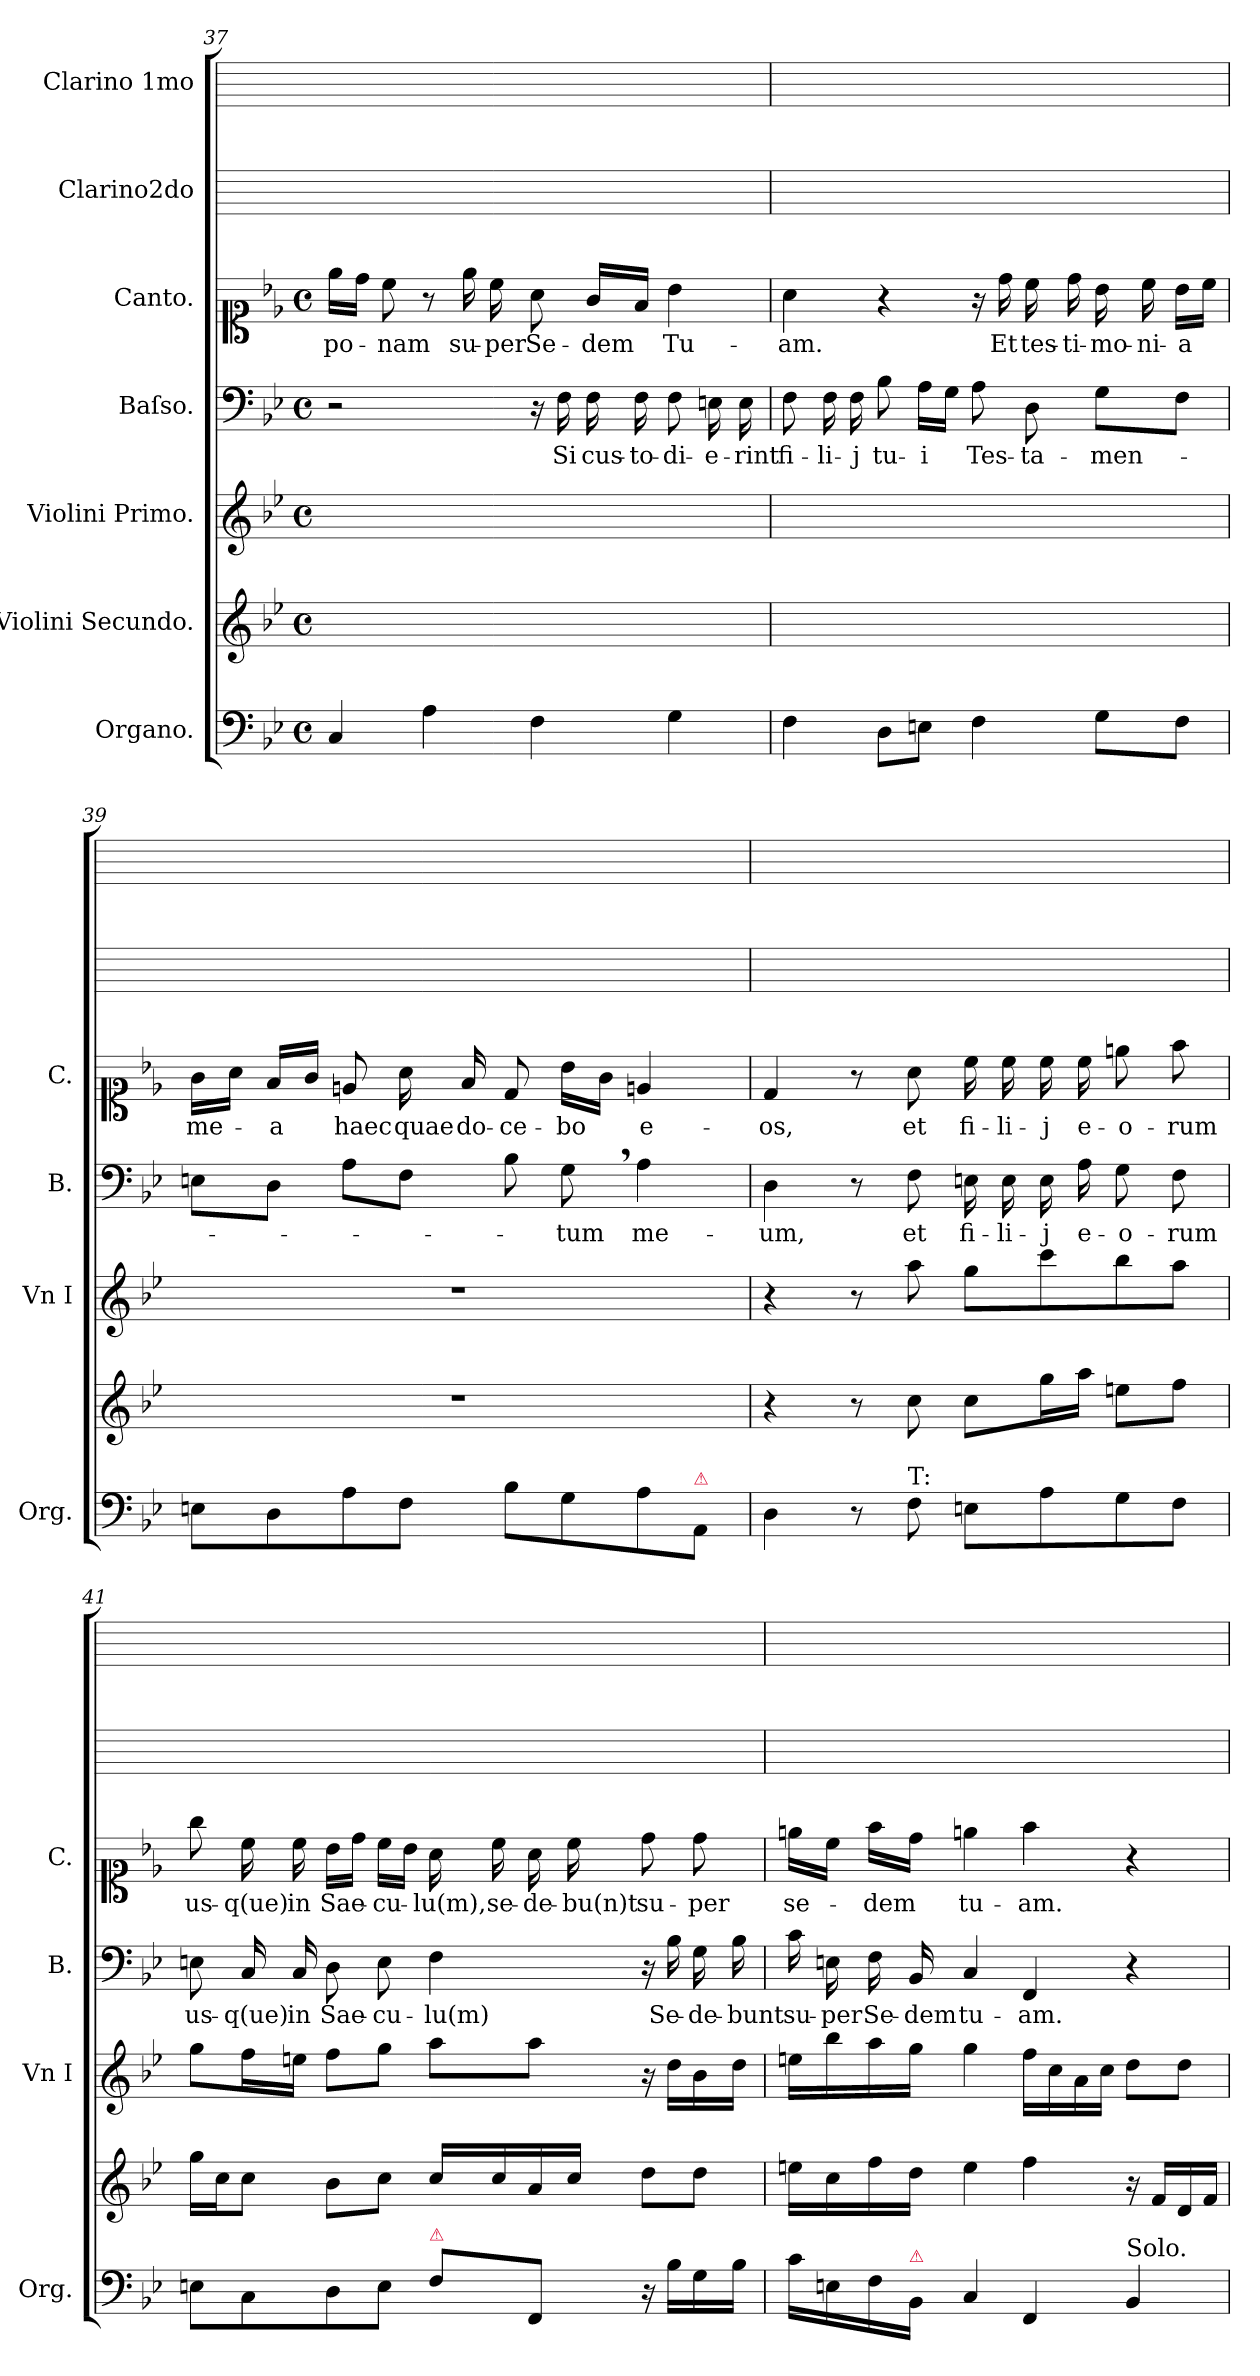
**kern	**kern	**kern	**kern	**text	**kern	**text	**kern	**kern
*part7	*part6	*part5	*part4	*part4	*part3	*part3	*part2	*part1
*staff7	*staff6	*staff5	*staff4	*staff4	*staff3	*staff3	*staff2	*staff1
*I"Organo.	*I"Violini Secundo.	*I"Violini Primo.	*I"Baſso.	*	*I"Canto.	*	*I"Clarino2do	*I"Clarino 1mo
*I'Org.	*	*I'Vn I	*I'B.	*	*I'C.	*	*	*
*clefF4	*clefG2	*clefG2	*clefF4	*	*clefC1	*	*	*
*k[b-e-]	*k[b-e-]	*k[b-e-]	*k[b-e-]	*	*k[b-e-]	*	*	*
*B-:	*B-:	*B-:	*B-:	*	*B-:	*	*	*
*M4/4	*M4/4	*M4/4	*M4/4	*	*M4/4	*	*	*
*met(c)	*met(c)	*met(c)	*met(c)	*	*met(c)	*	*	*
=37	=37	=37	=37	=37	=37	=37	=37	=37
4C/	1ryy	1ryy	2r	.	16ee-\LL	po-	1ryy	1ryy
.	.	.	.	.	16dd\JJ	.	.	.
.	.	.	.	.	8cc\	-nam	.	.
4A\	.	.	.	.	8r	.	.	.
.	.	.	.	.	16ee-\	su-	.	.
.	.	.	.	.	16cc\	-per	.	.
4F\	.	.	16r	.	8a\	Se-	.	.
.	.	.	16F\	Si	.	.	.	.
.	.	.	16F\	cus-	16g/LL	-dem	.	.
.	.	.	16F\	-to-	16f/JJ	.	.	.
4G\	.	.	8F\	-di-	4b-\	Tu-	.	.
.	.	.	16En\	-e-	.	.	.	.
.	.	.	16E\	-rint	.	.	.	.
=38	=38	=38	=38	=38	=38	=38	=38	=38
4F\	1ryy	1ryy	8F\	fi-	4a\	-am.	1ryy	1ryy
.	.	.	16F\	-li-	.	.	.	.
.	.	.	16F\	-j	.	.	.	.
8D\L	.	.	8B-\	tu-	4r	.	.	.
8En\J	.	.	16A\LL	-i	.	.	.	.
.	.	.	16G\JJ	.	.	.	.	.
4F\	.	.	8A\	Tes-	16r	.	.	.
.	.	.	.	.	16dd\	Et	.	.
.	.	.	8D\	-ta-	16cc\	tes-	.	.
.	.	.	.	.	16dd\	-ti-	.	.
8G\L	.	.	8G\L	-men-	16b-\	-mo-	.	.
.	.	.	.	.	16cc\	-ni-	.	.
8F\J	.	.	8F\J	.	16b-\LL	-a	.	.
.	.	.	.	.	16cc\JJ	.	.	.
=39	=39	=39	=39	=39	=39	=39	=39	=39
8En\L	1r	1r	8En\L	.	16g\LL	me-	1ryy	1ryy
.	.	.	.	.	16a\JJ	.	.	.
8D\	.	.	8D\J	.	16f/LL	-a	.	.
.	.	.	.	.	16g/JJ	.	.	.
8A\	.	.	8A\L	.	8en/	haec	.	.
8F\J	.	.	8F\J	.	16a\	quae	.	.
.	.	.	.	.	16f/	do-	.	.
8B-\L	.	.	8B-\	.	8d/	-ce-	.	.
8G\	.	.	8G,\	-tum	16b-\LL	-bo	.	.
.	.	.	.	.	16g\JJ	.	.	.
8A\	.	.	4A\	me-	4en/	e-	.	.
!LO:TX:a:color=crimson:t=⚠	!	!	!	!	!	!	!	!
8AA/J	.	.	.	.	.	.	.	.
=40	=40	=40	=40	=40	=40	=40	=40	=40
4D\	4r	4r	4D\	-um,	4d/	-os,	1ryy	1ryy
8r	8r	8r	8r	.	8r	.	.	.
!LO:TX:a:t=T&colon;	!	!	!	!	!	!	!	!
8F\	8cc\	8aa\	8F\	et	8a\	et	.	.
8En\L	8cc\L	8gg\L	16En\	fi-	16cc\	fi-	.	.
.	.	.	16E\	-li-	16cc\	-li-	.	.
8A\	16gg\L	8ccc\	16E\	-j	16cc\	-j	.	.
.	16aa\JJ	.	16A\	e-	16cc\	e-	.	.
8G\	8een\L	8bb-\	8G\	-o-	8een\	-o-	.	.
8F\J	8ff\J	8aa\J	8F\	-rum	8ff\	-rum	.	.
=41	=41	=41	=41	=41	=41	=41	=41	=41
8En\L	16gg\LL	8gg\L	8En\	us-	8gg\	us-	1ryy	1ryy
.	16cc\J	.	.	.	.	.	.	.
8C\	8cc\J	16ff\L	16C/	-q(ue)	16cc\	-q(ue)	.	.
.	.	16een\JJ	16C/	in	16cc\	in	.	.
8D\	8b-\L	8ff\L	8D\	Sae-	16b-\LL	Sae-	.	.
.	.	.	.	.	16dd\JJ	.	.	.
8E\J	8cc\J	8gg\J	8E\	-cu-	16cc\LL	-cu-	.	.
.	.	.	.	.	16b-\JJ	.	.	.
!LO:TX:a:color=crimson:t=⚠	!	!	!	!	!	!	!	!
8F\L	16cc/LL	8aa\L	4F\	-lu(m)	16a\	-lu(m),	.	.
.	16cc/	.	.	.	16cc\	se-	.	.
8FF/J	16a/	8aa\J	.	.	16a\	-de-	.	.
.	16cc/JJ	.	.	.	16cc\	-bu(n)t	.	.
16r	8dd\L	16r	16r	.	8dd\	su-	.	.
16B-\LL	.	16dd\LL	16B-\	Se-	.	.	.	.
16G\	8dd\J	16b-\	16G\	-de-	8dd\	-per	.	.
16B-\JJ	.	16dd\JJ	16B-\	-bunt	.	.	.	.
=42	=42	=42	=42	=42	=42	=42	=42	=42
16c\LL	16een\LL	16een\LL	16c\	su-	16een\LL	se-	1ryy	1ryy
16En\	16cc\	16bb-\	16En\	-per	16cc\JJ	.	.	.
16F\	16ff\	16aa\	16F\	Se-	16ff\LL	-dem	.	.
!LO:TX:a:color=crimson:t=⚠	!	!	!	!	!	!	!	!
16BB-/JJ	16dd\JJ	16gg\JJ	16BB-/	-dem	16dd\JJ	.	.	.
4C/	4ee\	4gg\	4C/	tu-	4een\	tu-	.	.
4FF/	4ff\	16ff\LL	4FF/	-am.	4ff\	-am.	.	.
.	.	16cc\	.	.	.	.	.	.
.	.	16a\	.	.	.	.	.	.
.	.	16cc\JJ	.	.	.	.	.	.
!LO:TX:a:t=Solo.	!	!	!	!	!	!	!	!
4BB-/	16r	8dd\L	4r	.	4r	.	.	.
.	16f/LL	.	.	.	.	.	.	.
.	16d/	8dd\J	.	.	.	.	.	.
.	16f/JJ	.	.	.	.	.	.	.
=	=	=	=	=	=	=	=	=
*-	*-	*-	*-	*-	*-	*-	*-	*-
